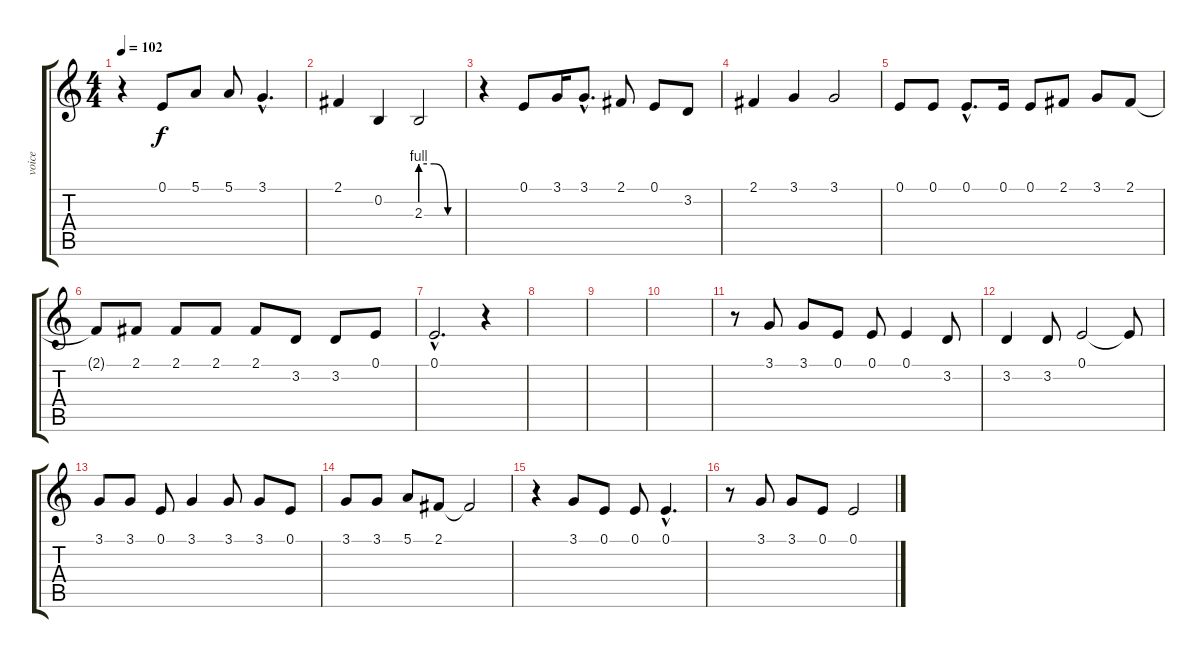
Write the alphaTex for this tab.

\track ("voice" "voice") {instrument tenorsax}
\staff {score tabs}
\tuning (E4 B3 G3 D3 A2 E2) {hide}
\ts (4 4)
\tempo 102
\clef g2
\ks c
r.4{dy f} 0.1.8 5.1.8 5.1.8 3.1{hac}.4{d} |
2.1.4 0.2.4 2.3{be (custom 0 4 20 4 40 0 60 0)}.2 |
r.4 0.1.8 3.1.16 3.1{hac}.8{d} 2.1.8 0.1.8 3.2.8 |
2.1.4 3.1.4 3.1.2 |
0.1.8 0.1.8 0.1{hac}.8{d} 0.1.16 0.1.8 2.1.8 3.1.8 2.1.8 |
2.1{t}.8 2.1.8 2.1.8 2.1.8 2.1.8 3.2.8 3.2.8 0.1.8 |
0.1{hac}.2{d} r.4 |
|
|
|
r.8 3.1.8 3.1.8 0.1.8 0.1.8 0.1.4 3.2.8 |
3.2.4 3.2.8 0.1.2 0.1{t}.8 |
3.1.8 3.1.8 0.1.8 3.1.4 3.1.8 3.1.8 0.1.8 |
3.1.8 3.1.8 5.1.8 2.1.8 2.1{t}.2 |
r.4 3.1.8 0.1.8 0.1.8 0.1{hac}.4{d} |
r.8 3.1.8 3.1.8 0.1.8 0.1.2
